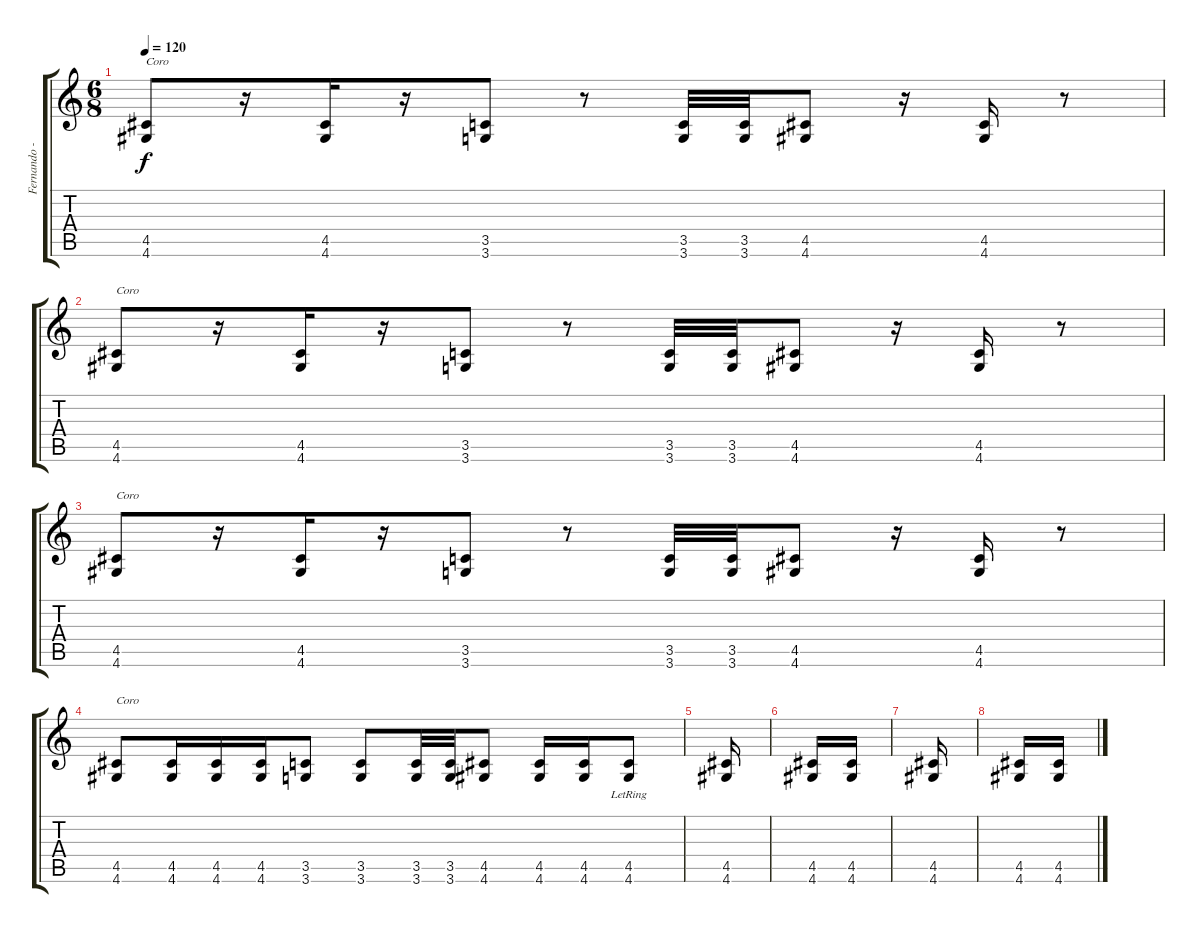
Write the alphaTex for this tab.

\track ("Fernando - Guitar" "Fernando -") {instrument overdrivenguitar}
\staff {score tabs}
\tuning (E4 B3 G3 D3 A2 E2) {hide}
\ts (6 8)
\tempo 120
\clef g2
\ks c
(4.5 4.6).8{txt "Coro" dy f} r.16 (4.5 4.6).16 r.16 (3.5 3.6).8 r.8 (3.5 3.6).32 (3.5 3.6).32 (4.5 4.6).8 r.16 (4.5 4.6).16 r.8 |
(4.5 4.6).8{txt "Coro"} r.16 (4.5 4.6).16 r.16 (3.5 3.6).8 r.8 (3.5 3.6).32 (3.5 3.6).32 (4.5 4.6).8 r.16 (4.5 4.6).16 r.8 |
(4.5 4.6).8{txt "Coro"} r.16 (4.5 4.6).16 r.16 (3.5 3.6).8 r.8 (3.5 3.6).32 (3.5 3.6).32 (4.5 4.6).8 r.16 (4.5 4.6).16 r.8 |
(4.5 4.6).8{txt "Coro"} (4.5 4.6).16 (4.5 4.6).16 (4.5 4.6).16 (3.5 3.6).8 (3.5 3.6).8 (3.5 3.6).32 (3.5 3.6).32 (4.5 4.6).8 (4.5 4.6).16 (4.5 4.6).16 (4.5 4.6{lr}).8 |
(4.5 4.6).16 |
(4.5 4.6).16 (4.5 4.6).16 |
(4.5 4.6).16 |
(4.5 4.6).16 (4.5 4.6).16
